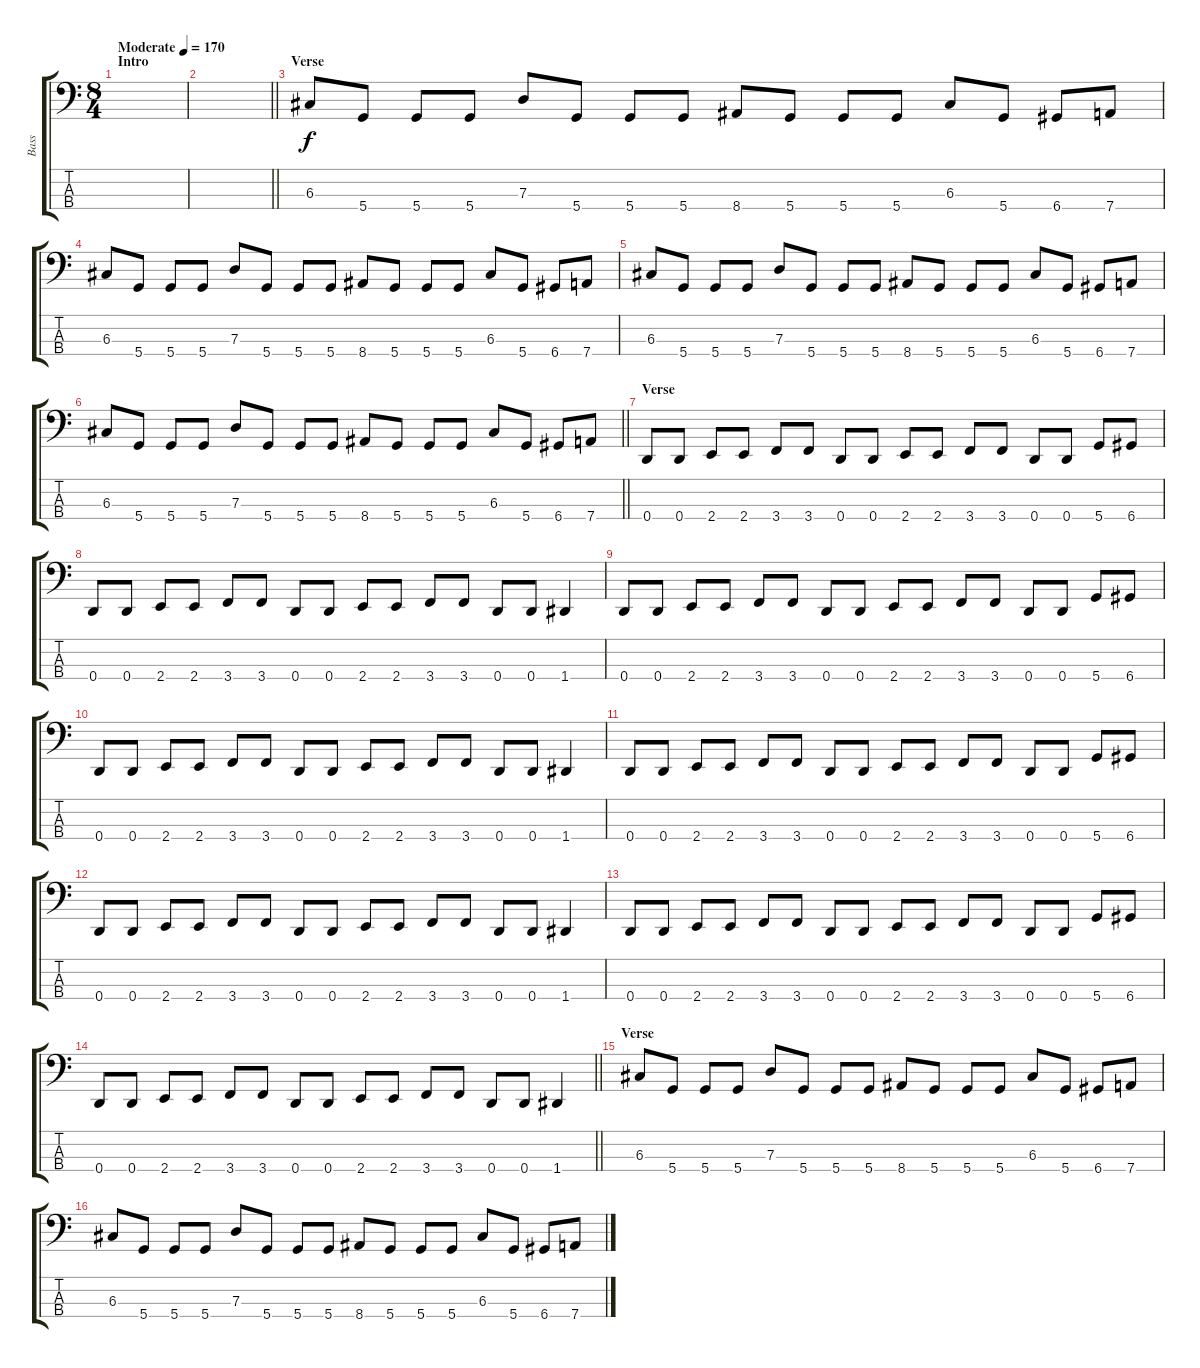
\track ("Bass" "Bass") {instrument electricbassfinger}
\staff {score tabs}
\tuning (F2 C2 G1 D1) {hide}
\ts (8 4)
\section ("" "Intro")
\tempo (170 "Moderate")
\tempo 202
\tempo (170 "Moderate")
\clef f4
\ks c
|
\barLineRight lightlight
|
\section ("" "Verse")
6.3.8 5.4.8 5.4.8 5.4.8 7.3.8 5.4.8 5.4.8 5.4.8 8.4.8 5.4.8 5.4.8 5.4.8 6.3.8 5.4.8 6.4.8 7.4.8 |
6.3.8 5.4.8 5.4.8 5.4.8 7.3.8 5.4.8 5.4.8 5.4.8 8.4.8 5.4.8 5.4.8 5.4.8 6.3.8 5.4.8 6.4.8 7.4.8 |
6.3.8 5.4.8 5.4.8 5.4.8 7.3.8 5.4.8 5.4.8 5.4.8 8.4.8 5.4.8 5.4.8 5.4.8 6.3.8 5.4.8 6.4.8 7.4.8 |
\barLineRight lightlight
6.3.8 5.4.8 5.4.8 5.4.8 7.3.8 5.4.8 5.4.8 5.4.8 8.4.8 5.4.8 5.4.8 5.4.8 6.3.8 5.4.8 6.4.8 7.4.8 |
\section ("" "Verse")
0.4.8 0.4.8 2.4.8 2.4.8 3.4.8 3.4.8 0.4.8 0.4.8 2.4.8 2.4.8 3.4.8 3.4.8 0.4.8 0.4.8 5.4.8 6.4.8 |
0.4.8 0.4.8 2.4.8 2.4.8 3.4.8 3.4.8 0.4.8 0.4.8 2.4.8 2.4.8 3.4.8 3.4.8 0.4.8 0.4.8 1.4.4 |
0.4.8 0.4.8 2.4.8 2.4.8 3.4.8 3.4.8 0.4.8 0.4.8 2.4.8 2.4.8 3.4.8 3.4.8 0.4.8 0.4.8 5.4.8 6.4.8 |
0.4.8 0.4.8 2.4.8 2.4.8 3.4.8 3.4.8 0.4.8 0.4.8 2.4.8 2.4.8 3.4.8 3.4.8 0.4.8 0.4.8 1.4.4 |
0.4.8 0.4.8 2.4.8 2.4.8 3.4.8 3.4.8 0.4.8 0.4.8 2.4.8 2.4.8 3.4.8 3.4.8 0.4.8 0.4.8 5.4.8 6.4.8 |
0.4.8 0.4.8 2.4.8 2.4.8 3.4.8 3.4.8 0.4.8 0.4.8 2.4.8 2.4.8 3.4.8 3.4.8 0.4.8 0.4.8 1.4.4 |
0.4.8 0.4.8 2.4.8 2.4.8 3.4.8 3.4.8 0.4.8 0.4.8 2.4.8 2.4.8 3.4.8 3.4.8 0.4.8 0.4.8 5.4.8 6.4.8 |
\barLineRight lightlight
0.4.8 0.4.8 2.4.8 2.4.8 3.4.8 3.4.8 0.4.8 0.4.8 2.4.8 2.4.8 3.4.8 3.4.8 0.4.8 0.4.8 1.4.4 |
\section ("" "Verse")
6.3.8 5.4.8 5.4.8 5.4.8 7.3.8 5.4.8 5.4.8 5.4.8 8.4.8 5.4.8 5.4.8 5.4.8 6.3.8 5.4.8 6.4.8 7.4.8 |
6.3.8 5.4.8 5.4.8 5.4.8 7.3.8 5.4.8 5.4.8 5.4.8 8.4.8 5.4.8 5.4.8 5.4.8 6.3.8 5.4.8 6.4.8 7.4.8
